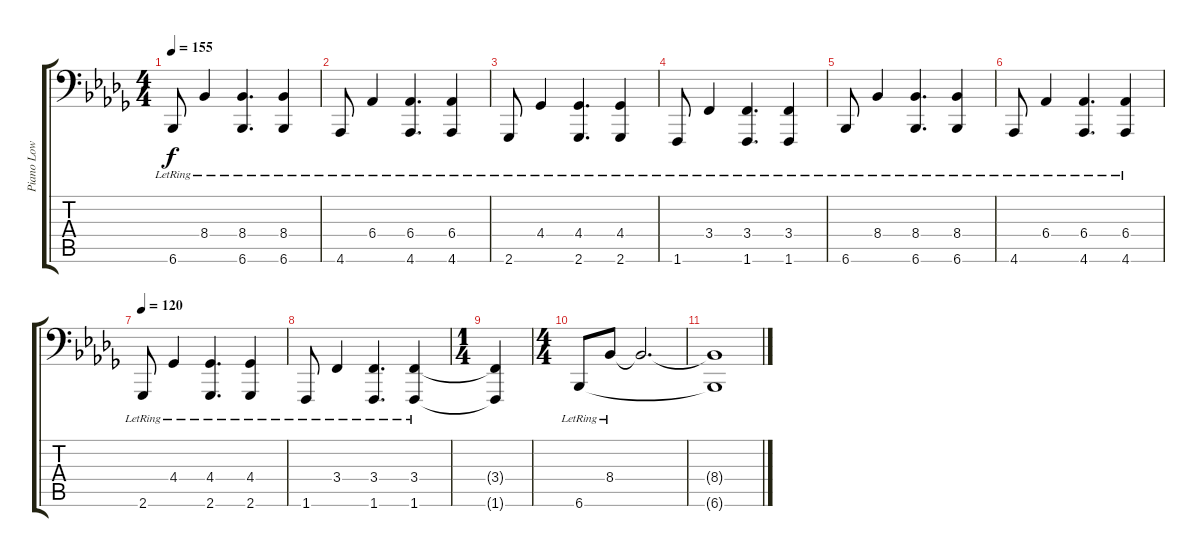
\track ("Piano Low" "Piano Low") {instrument acousticgrandpiano}
\staff {score tabs}
\tuning (E3 B2 G2 D2 A1 E1) {hide}
\ts (4 4)
\tempo 155
\clef f4
\ks db
6.6{lr}.8{dy f} 8.4{lr}.4 (8.4{lr} 6.6{lr}).4{d} (8.4{lr} 6.6{lr}).4 |
4.6{lr}.8 6.4{lr}.4 (6.4{lr} 4.6{lr}).4{d} (6.4{lr} 4.6{lr}).4 |
2.6{lr}.8 4.4{lr}.4 (4.4{lr} 2.6{lr}).4{d} (4.4{lr} 2.6{lr}).4 |
1.6{lr}.8 3.4{lr}.4 (3.4{lr} 1.6{lr}).4{d} (3.4{lr} 1.6{lr}).4 |
6.6{lr}.8 8.4{lr}.4 (8.4{lr} 6.6{lr}).4{d} (8.4{lr} 6.6{lr}).4 |
4.6{lr}.8 6.4{lr}.4 (6.4{lr} 4.6{lr}).4{d} (6.4{lr} 4.6{lr}).4 |
\tempo 120
2.6{lr}.8 4.4{lr}.4 (4.4{lr} 2.6{lr}).4{d} (4.4{lr} 2.6{lr}).4 |
1.6{lr}.8 3.4{lr}.4 (3.4{lr} 1.6{lr}).4{d} (3.4{lr} 1.6{lr}).4 |
\ts (1 4)
(3.4{t} 1.6{t}).4 |
\ts (4 4)
6.6{lr}.8 8.4{lr}.8 8.4{t}.2{d} |
(8.4{t} 6.6{t}).1
